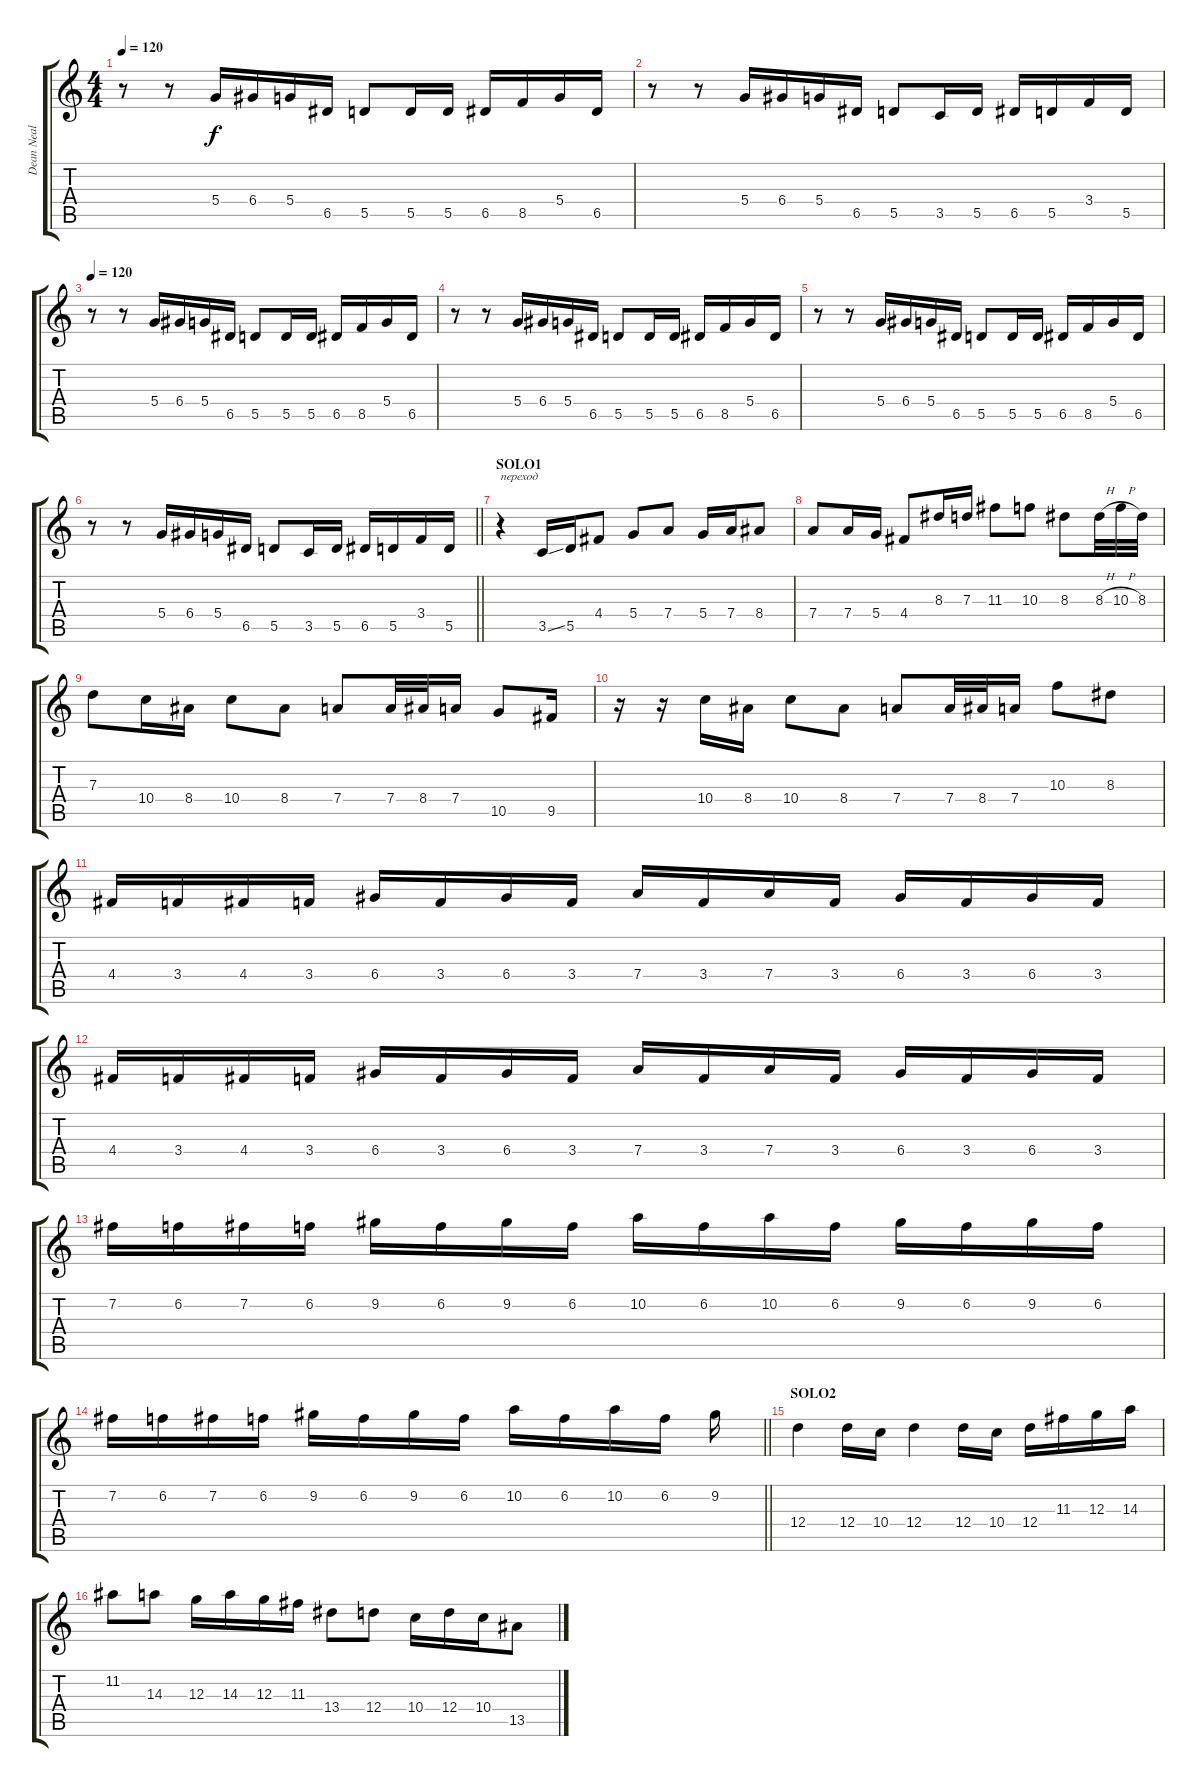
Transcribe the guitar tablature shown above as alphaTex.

\track ("Dean Neal" "Dean Neal") {instrument distortionguitar}
\staff {score tabs}
\tuning (E4 B3 G3 D3 A2 D2) {hide}
\ts (4 4)
\tempo 120
\clef g2
\ks c
r.8{dy f} r.8 5.4.16 6.4.16 5.4.16 6.5.16 5.5.8 5.5.16 5.5.16 6.5.16 8.5.16 5.4.16 6.5.16 |
r.8 r.8 5.4.16 6.4.16 5.4.16 6.5.16 5.5.8 3.5.16 5.5.16 6.5.16 5.5.16 3.4.16 5.5.16 |
\tempo 120
r.8 r.8 5.4.16 6.4.16 5.4.16 6.5.16 5.5.8 5.5.16 5.5.16 6.5.16 8.5.16 5.4.16 6.5.16 |
r.8 r.8 5.4.16 6.4.16 5.4.16 6.5.16 5.5.8 5.5.16 5.5.16 6.5.16 8.5.16 5.4.16 6.5.16 |
r.8 r.8 5.4.16 6.4.16 5.4.16 6.5.16 5.5.8 5.5.16 5.5.16 6.5.16 8.5.16 5.4.16 6.5.16 |
\barLineRight lightlight
r.8 r.8 5.4.16 6.4.16 5.4.16 6.5.16 5.5.8 3.5.16 5.5.16 6.5.16 5.5.16 3.4.16 5.5.16 |
\section ("" "SOLO1")
r.4{txt "переход"} 3.5{ss}.16 5.5.16 4.4.8 5.4.8 7.4.8 5.4.16 7.4.16 8.4.8 |
7.4.8 7.4.16 5.4.16 4.4.8 8.3.16 7.3.16 11.3.8 10.3.8 8.3.8 8.3{h}.32 10.3{h}.32 8.3.32 |
7.3.8 10.4.16 8.4.16 10.4.8 8.4.8 7.4.8 7.4.32 8.4.32 7.4.16 10.5.8 9.5.16 |
r.16 r.16 10.4.16 8.4.16 10.4.8 8.4.8 7.4.8 7.4.32 8.4.32 7.4.16 10.3.8 8.3.8 |
4.4.16 3.4.16 4.4.16 3.4.16 6.4.16 3.4.16 6.4.16 3.4.16 7.4.16 3.4.16 7.4.16 3.4.16 6.4.16 3.4.16 6.4.16 3.4.16 |
4.4.16 3.4.16 4.4.16 3.4.16 6.4.16 3.4.16 6.4.16 3.4.16 7.4.16 3.4.16 7.4.16 3.4.16 6.4.16 3.4.16 6.4.16 3.4.16 |
7.2.16 6.2.16 7.2.16 6.2.16 9.2.16 6.2.16 9.2.16 6.2.16 10.2.16 6.2.16 10.2.16 6.2.16 9.2.16 6.2.16 9.2.16 6.2.16 |
\barLineRight lightlight
7.2.16 6.2.16 7.2.16 6.2.16 9.2.16 6.2.16 9.2.16 6.2.16 10.2.16 6.2.16 10.2.16 6.2.16 9.2.16 |
\section ("" "SOLO2")
12.4.4 12.4.16 10.4.16 12.4.4 12.4.16 10.4.16 12.4.16 11.3.16 12.3.16 14.3.16 |
11.2.8 14.3.8 12.3.16 14.3.16 12.3.16 11.3.16 13.4.8 12.4.8 10.4.16 12.4.16 10.4.16 13.5.8
